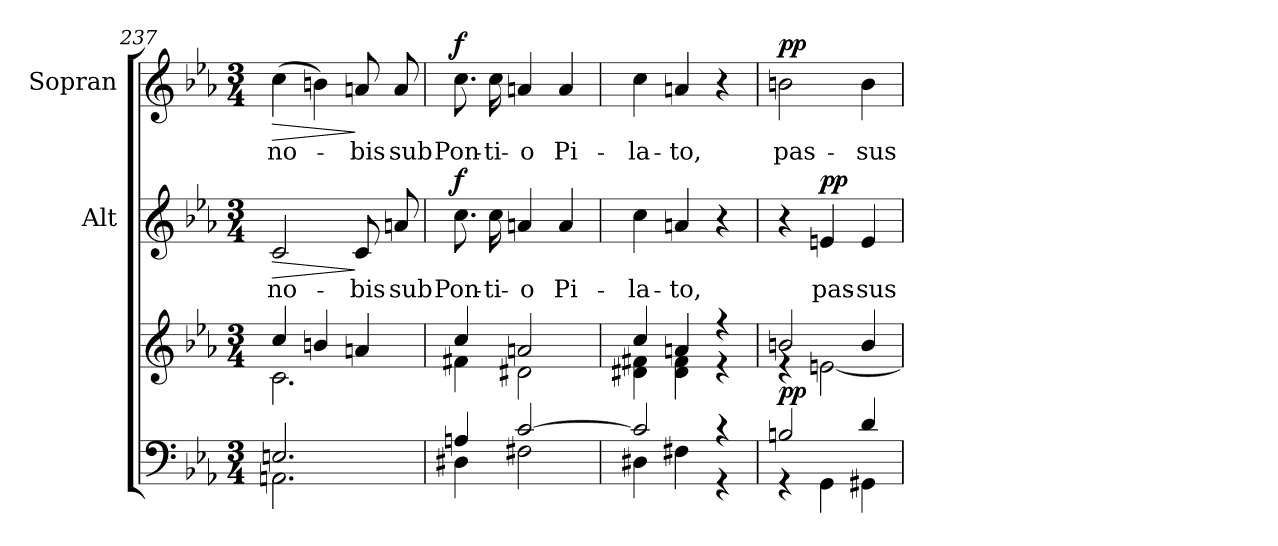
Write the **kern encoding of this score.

**kern	**kern	**dynam	**kern	**text	**dynam	**kern	**text	**dynam
*part3	*part3	*part3	*part2	*part2	*part2	*part1	*part1	*part1
*staff4	*staff3	*staff3/4	*staff2	*staff2	*staff2	*staff1	*staff1	*staff1
*	*	*	*I"Alt	*	*	*I"Sopran	*	*
*	*	*	*I'A.	*	*	*I'S.	*	*
*clefF4	*clefG2	*	*clefG2	*	*	*clefG2	*	*
*k[b-e-a-]	*k[b-e-a-]	*	*k[b-e-a-]	*	*	*k[b-e-a-]	*	*
*E-:	*E-:	*	*E-:	*	*	*E-:	*	*
*M3/4	*M3/4	*	*M3/4	*	*	*M3/4	*	*
=237	=237	=237	=237	=237	=237	=237	=237	=237
*^	*^	*	*	*	*	*	*	*
!	!	!	!	!	!	!LO:LY:b	!LO:HP:b	!	!LO:LY:b	!LO:HP:b
2.En/	2.AAn\	4cc/	2.c\	.	2c/	no-	>	(>4cc\	no-	>
.	.	4bn/	.	.	.	.	.	4bn\)	.	.
!	!	!	!	!	!	!LO:LY:b	!	!	!LO:LY:b	!
.	.	4an/	.	.	8c/	-bis	]	8an/	-bis	]
!	!	!	!	!	!	!LO:LY:b	!	!	!LO:LY:b	!
.	.	.	.	.	8an/	sub	.	8a/	sub	.
=238	=238	=238	=238	=238	=238	=238	=238	=238	=238	=238
!	!	!	!	!	!	!LO:LY:b	!LO:DY:a	!	!LO:LY:b	!LO:DY:a
4An/	4D#X\	4cc/	4f#X\	.	8.cc\	Pon-	f	8.cc\	Pon-	f
!	!	!	!	!	!	!LO:LY:b	!	!	!LO:LY:b	!
.	.	.	.	.	16cc\	-ti-	.	16cc\	-ti-	.
!	!	!	!	!	!	!LO:LY:b	!	!	!LO:LY:b	!
[>2c/	2F#X\	2an/	2d#X\	.	4an/	-o	.	4an/	-o	.
!	!	!	!	!	!	!LO:LY:b	!	!	!LO:LY:b	!
.	.	.	.	.	4a/	Pi-	.	4a/	Pi-	.
!!LO:LB:g=z
=239	=239	=239	=239	=239	=239	=239	=239	=239	=239	=239
!	!	!	!	!	!	!LO:LY:b	!	!	!LO:LY:b	!
2c/]	4D#X\	4cc/	4d#X\ 4f#X\	.	4cc\	-la-	.	4cc\	-la-	.
!	!	!	!	!	!	!LO:LY:b	!	!	!LO:LY:b	!
.	4F#X\	4an/	4d#\ 4f#\	.	4an/	-to,	.	4an/	-to,	.
4r	4r	4r	4r	.	4r	.	.	4r	.	.
=240	=240	=240	=240	=240	=240	=240	=240	=240	=240	=240
!	!	!	!	!LO:DY:b	!	!	!	!	!LO:LY:b	!LO:DY:a
2Bn/	4rGG	2bn/	4rd	pp	4r	.	.	2bn\	pas-	pp
!	!	!	!	!	!	!LO:LY:b	!LO:DY:a	!	!	!
.	4GG\	.	[<2en\	.	4en/	pas-	pp	.	.	.
!	!	!	!	!	!	!LO:LY:b	!	!	!LO:LY:b	!
4d/	4GG#X\	4b/	.	.	4e/	-sus	.	4b\	-sus	.
*v	*v	*	*	*	*	*	*	*	*	*
*	*v	*v	*	*	*	*	*	*	*
=	=	=	=	=	=	=	=	=
*-	*-	*-	*-	*-	*-	*-	*-	*-
